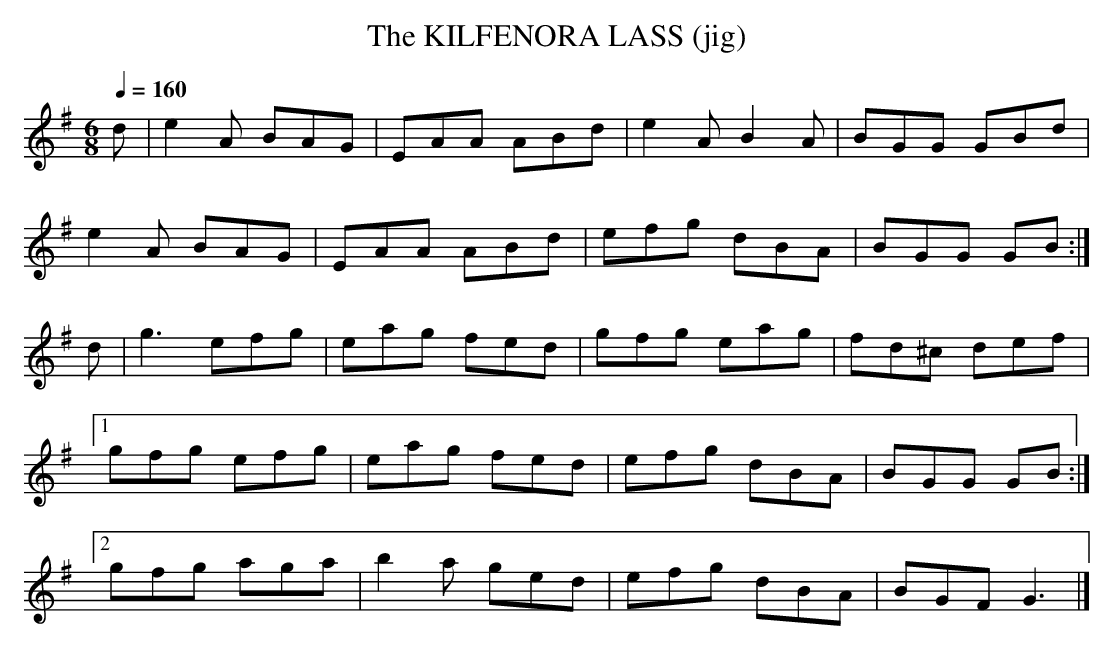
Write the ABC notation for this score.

X:1
T:KILFENORA LASS (jig), The
M:6/8
L:1/8
Q:1/4=160
K:G
d|e2A BAG|EAA ABd|e2A B2A|BGG GBd|
e2A BAG|EAA ABd|efg dBA|BGG GB :|
d|g3 efg|eag fed|gfg eag|fd^c def|
[1 gfg efg|eag fed|efg dBA|BGG GB :|
[2 gfg aga|b2a ged|efg dBA|BGF G3|]
